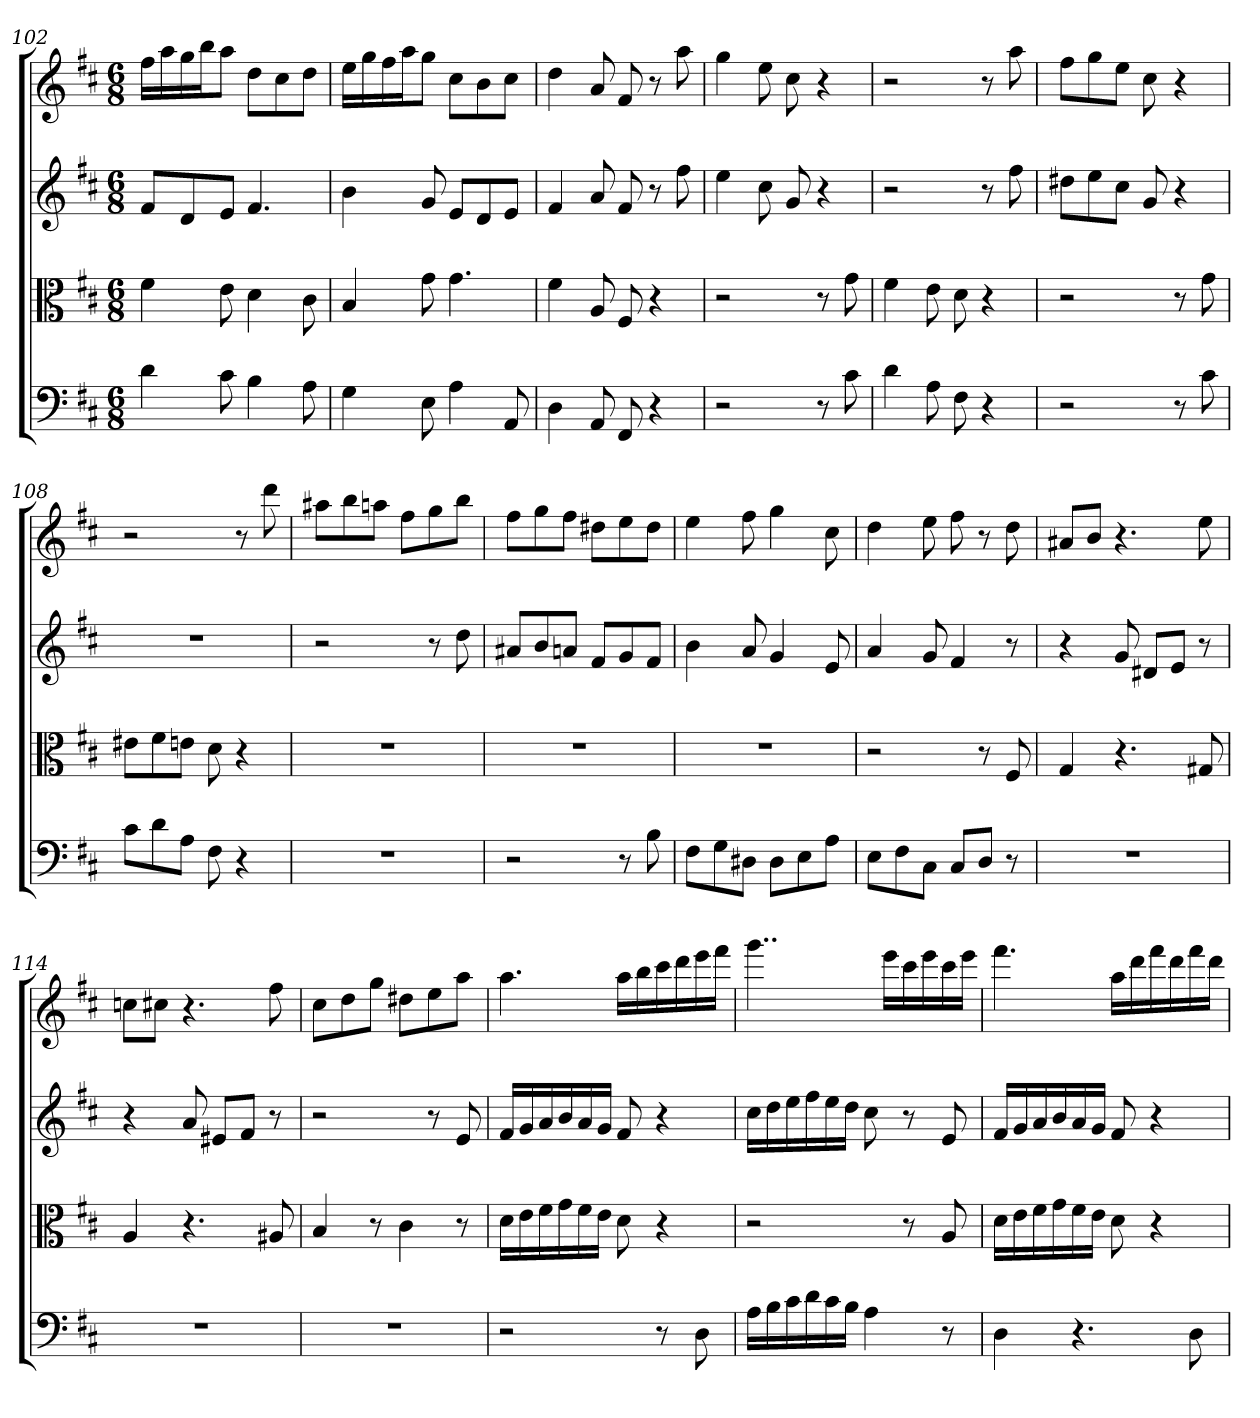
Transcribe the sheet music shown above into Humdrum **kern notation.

**kern	**kern	**kern	**kern
*part4	*part3	*part2	*part1
*staff4	*staff3	*staff2	*staff1
*clefF4	*clefC3	*	*
*k[f#c#]	*k[f#c#]	*k[f#c#]	*k[f#c#]
*D:	*D:	*D:	*D:
*M6/8	*M6/8	*M6/8	*M6/8
=102	=102	=102	=102
4d	4f#	8f#L	16ff#LL
.	.	.	16aa
.	.	8d	16gg
.	.	.	16bbJ
8c#	8e	8eJ	8aaJ
4B	4d	4.f#	8ddL
.	.	.	8cc#
8A	8c#	.	8ddJ
=103	=103	=103	=103
4G	4B	4b	16eeLL
.	.	.	16gg
.	.	.	16ff#
.	.	.	16aaJ
8E	8g	8g	8ggJ
4A	4.g	8eL	8cc#L
.	.	8d	8b
8AA	.	8eJ	8cc#J
=104	=104	=104	=104
4D	4f#	4f#	4dd
8AA	8A	8a	8a
8FF#	8F#	8f#	8f#
4r	4r	8r	8r
.	.	8ff#	8aa
=105	=105	=105	=105
2r	2r	4ee	4gg
.	.	8cc#	8ee
.	.	8g	8cc#
8r	8r	4r	4r
8c#	8g	.	.
=106	=106	=106	=106
4d	4f#	2r	2r
8A	8e	.	.
8F#	8d	.	.
4r	4r	8r	8r
.	.	8ff#	8aa
=107	=107	=107	=107
2r	2r	8dd#XL	8ff#L
.	.	8ee	8gg
.	.	8cc#J	8eeJ
.	.	8g	8cc#
8r	8r	4r	4r
8c#	8g	.	.
=108	=108	=108	=108
8c#\L	8e#X\L	2.r	2r
8d\	8f#\	.	.
8A\J	8en\J	.	.
8F#	8d	.	.
4r	4r	.	8r
.	.	.	8ddd
=109	=109	=109	=109
2.r	2.r	2r	8aa#XL
.	.	.	8bb
.	.	.	8aanJ
.	.	.	8ff#L
.	.	8r	8gg
.	.	8dd	8bbJ
=110	=110	=110	=110
2r	2.r	8a#XL	8ff#L
.	.	8b	8gg
.	.	8anJ	8ff#J
.	.	8f#L	8dd#XL
8r	.	8g	8ee
8B	.	8f#J	8dd#J
=111	=111	=111	=111
8F#\L	2.r	4b	4ee
8G\	.	.	.
8D#X\J	.	8a	8ff#
8D#\L	.	4g	4gg
8E\	.	.	.
8A\J	.	8e	8cc#
=112	=112	=112	=112
8E\L	2r	4a	4dd
8F#\	.	.	.
8C#\J	.	8g	8ee
8C#/L	.	4f#	8ff#
8D/J	8r	.	8r
8r	8F#	8r	8dd
=113	=113	=113	=113
2.r	4G	4r	8a#XL
.	.	.	8bJ
.	4.r	8g	4.r
.	.	8d#XL	.
.	.	8eJ	.
.	8G#X	8r	8ee
=114	=114	=114	=114
2.r	4A	4r	8ccnL
.	.	.	8cc#XJ
.	4.r	8a	4.r
.	.	8e#XL	.
.	.	8f#J	.
.	8A#X	8r	8ff#
=115	=115	=115	=115
2.r	4B	2r	8cc#L
.	.	.	8dd
.	8r	.	8ggJ
.	4c#	.	8dd#XL
.	.	8r	8ee
.	8r	8e	8aaJ
=116	=116	=116	=116
2r	16d\LL	16f#LL	4.aa
.	16e\	16g	.
.	16f#\	16a	.
.	16g\	16b	.
.	16f#\	16a	.
.	16e\JJ	16gJJ	.
.	8d	8f#	16aaLL
.	.	.	16bb
8r	4r	4r	16ccc#
.	.	.	16ddd
8D	.	.	16eee
.	.	.	16fff#JJ
=117	=117	=117	=117
16A\LL	2r	16cc#LL	4..ggg
16B\	.	16dd	.
16c#\	.	16ee	.
16d\	.	16ff#	.
16c#\	.	16ee	.
16B\JJ	.	16ddJJ	.
4A	.	8cc#	.
.	.	.	16eeeLL
.	8r	8r	16ccc#
.	.	.	16eee
8r	8A	8e	16ccc#
.	.	.	16eeeJJ
=118	=118	=118	=118
4D	16d\LL	16f#LL	4.fff#
.	16e\	16g	.
.	16f#\	16a	.
.	16g\	16b	.
4.r	16f#\	16a	.
.	16e\JJ	16gJJ	.
.	8d	8f#	16aaLL
.	.	.	16ddd
.	4r	4r	16fff#
.	.	.	16ddd
8D	.	.	16fff#
.	.	.	16dddJJ
=	=	=	=
*-	*-	*-	*-
